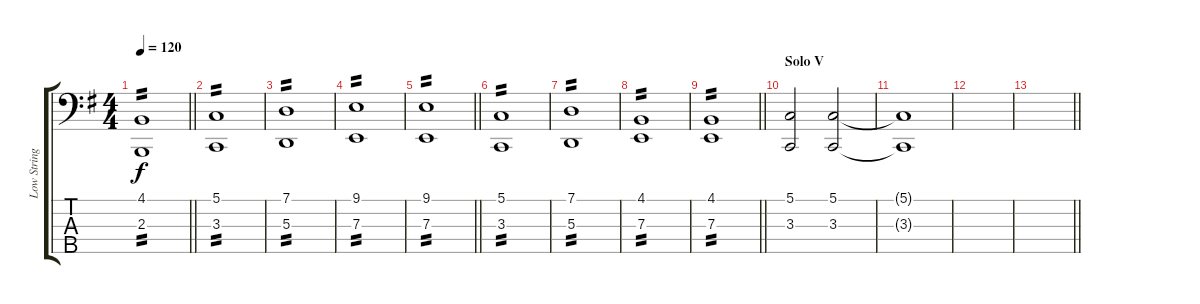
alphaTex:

\track ("Low Strings Standard" "Low String") {instrument stringensemble1}
\staff {score tabs}
\tuning (G2 D2 A1 E1 B0) {hide}
\ts (4 4)
\tempo 120
\clef f4
\barLineRight lightlight
\ks eminor
(4.1 2.3).1{tp 2 dy f} |
\section ("" "")
(5.1 3.3).1{tp 2} |
(7.1 5.3).1{tp 2} |
(9.1 7.3).1{tp 2} |
\barLineRight lightlight
(9.1 7.3).1{tp 2} |
(5.1 3.3).1{tp 2} |
(7.1 5.3).1{tp 2} |
(4.1 7.3).1{tp 2} |
\barLineRight lightlight
(4.1 7.3).1{tp 2} |
\section ("" "Solo V")
(5.1 3.3).2 (5.1 3.3).2{volume 0} |
(5.1{t} 3.3{t}).1 |
|
\barLineRight lightlight
